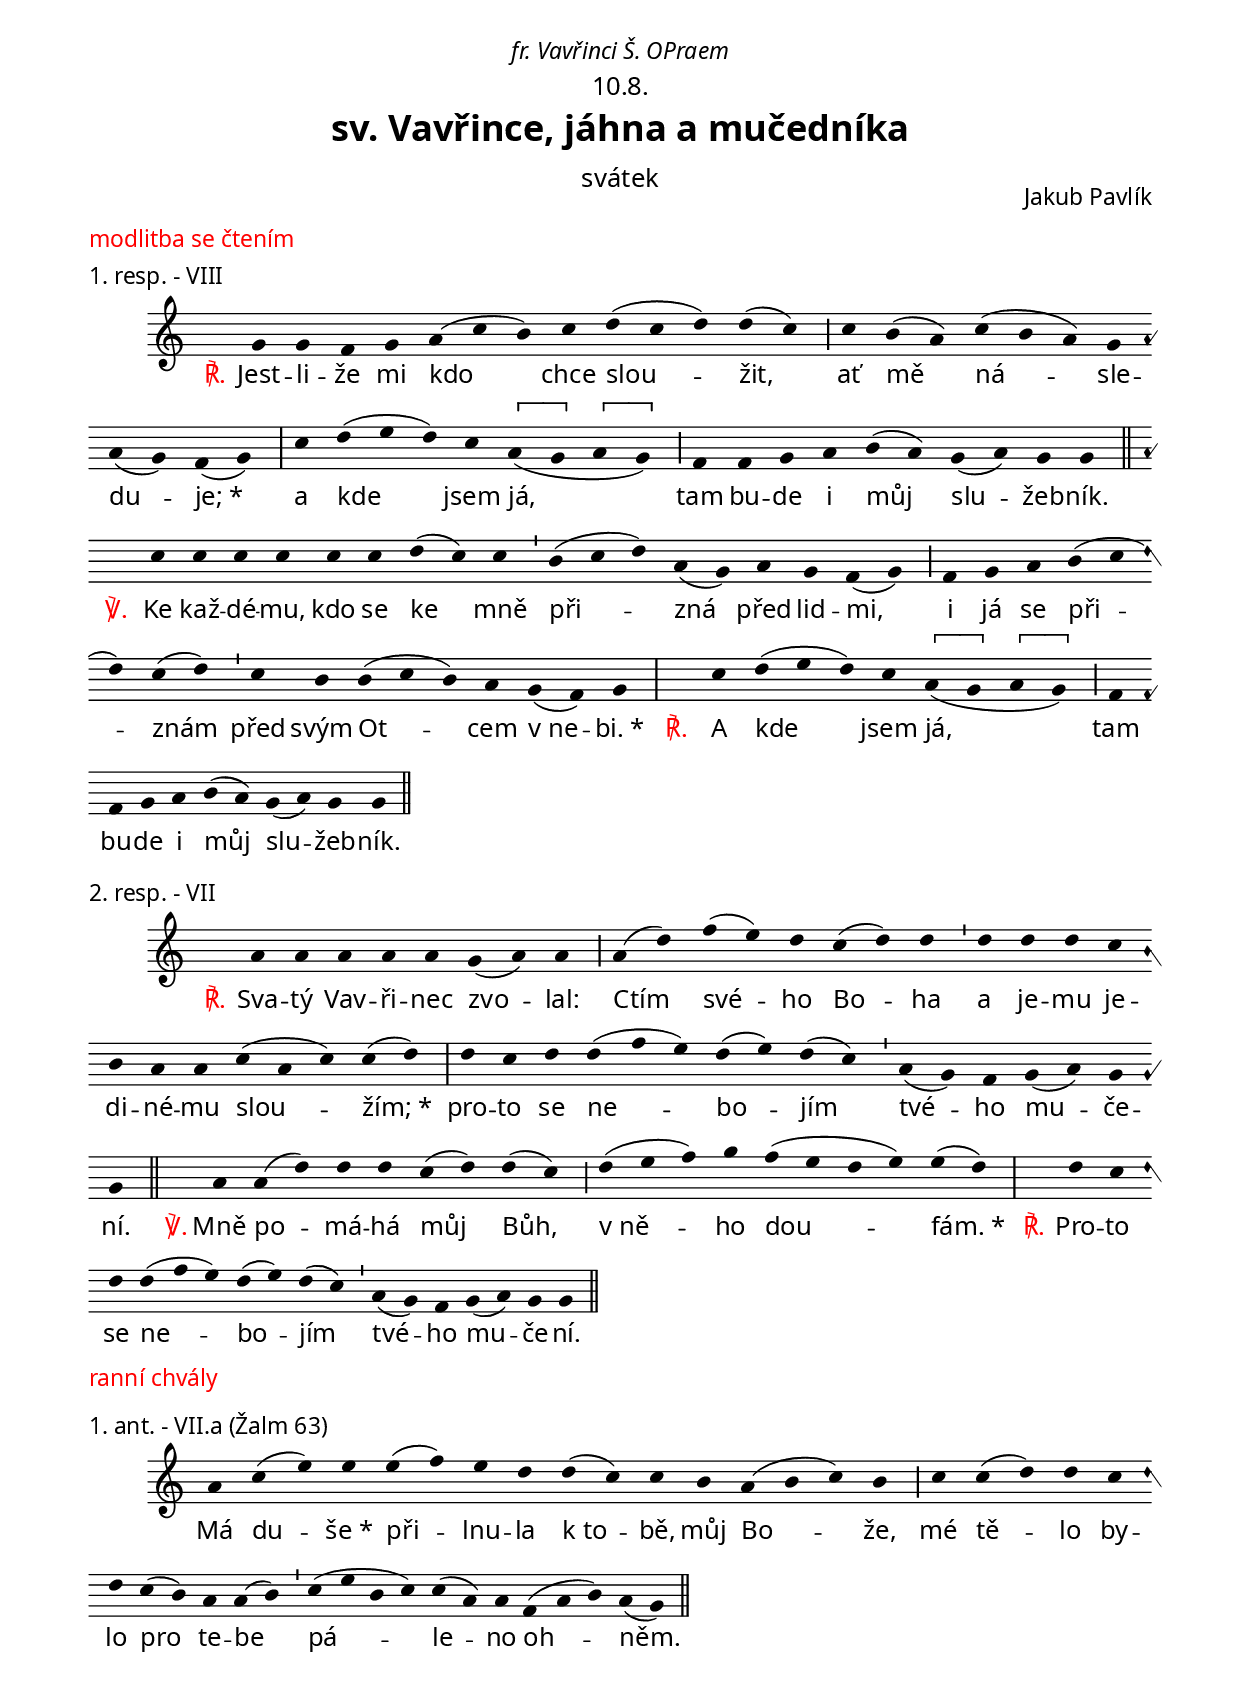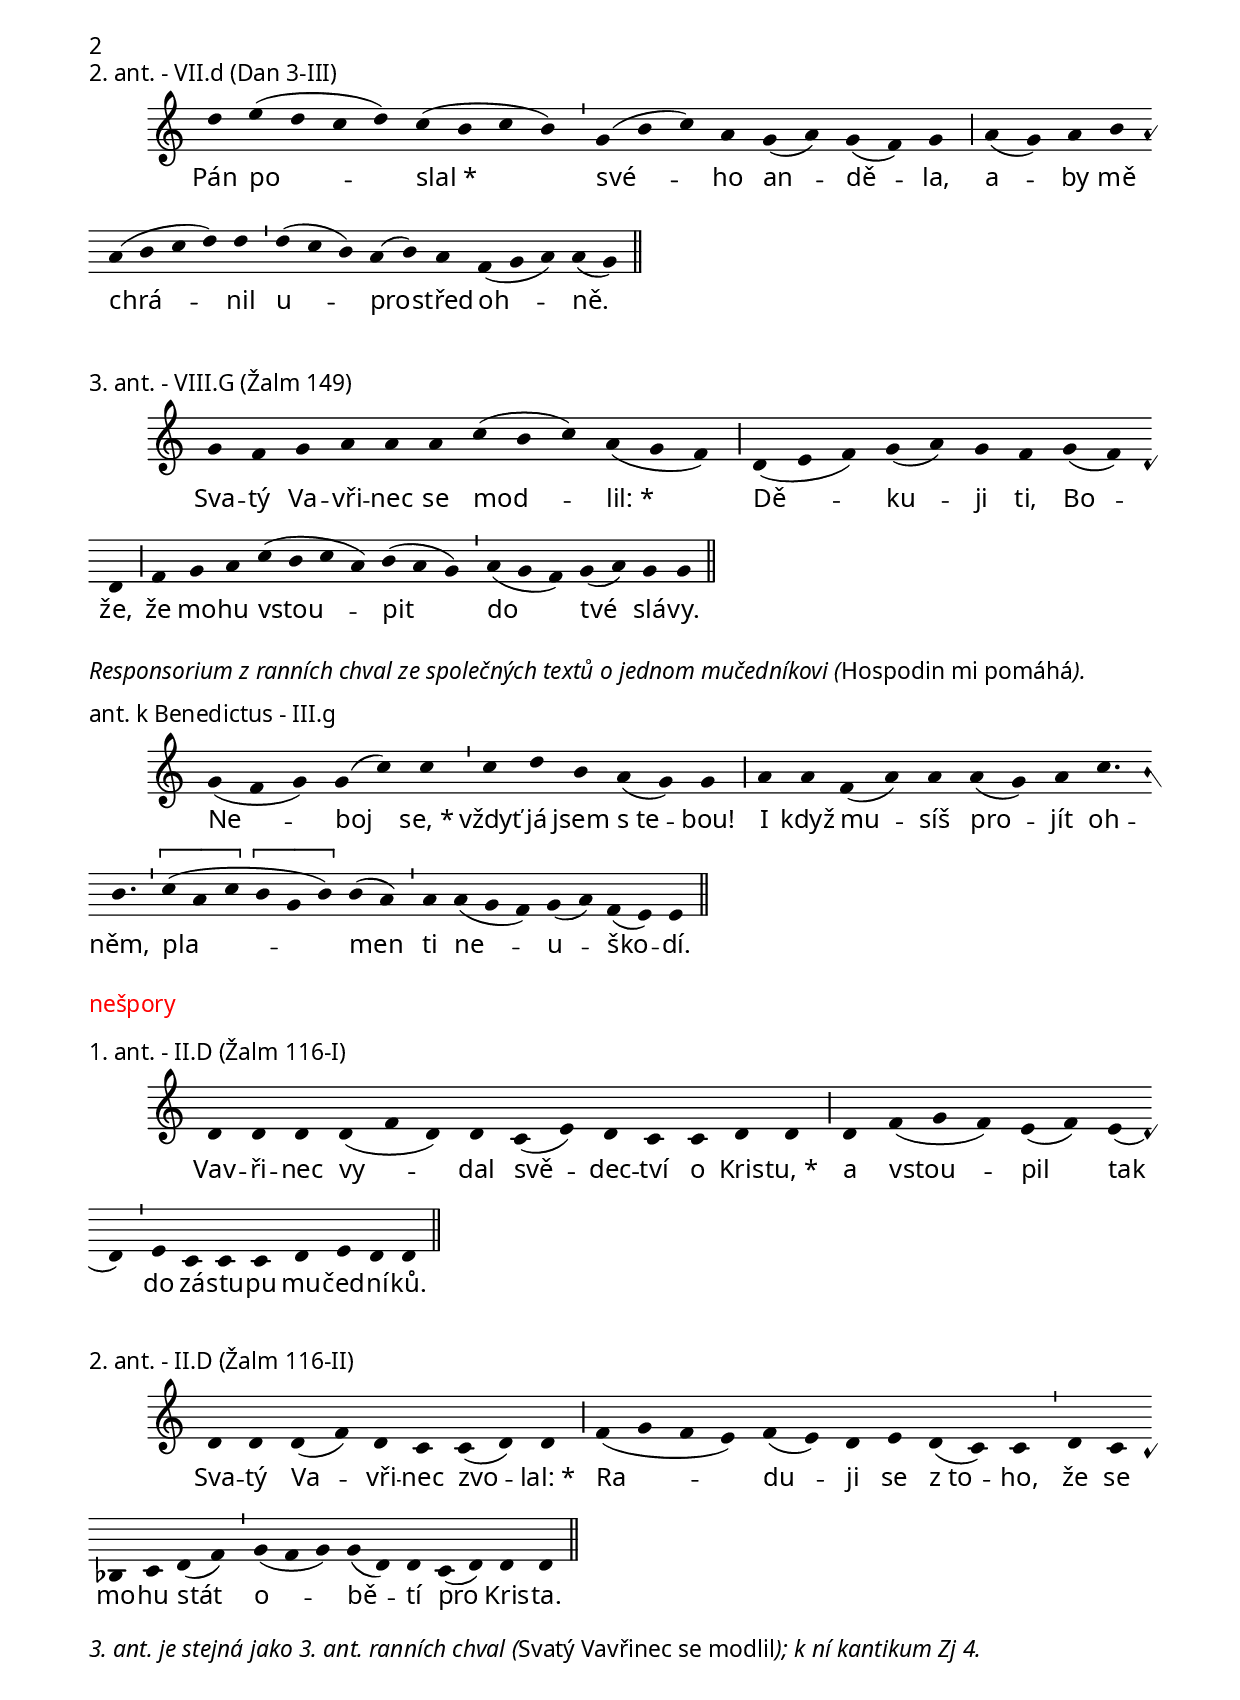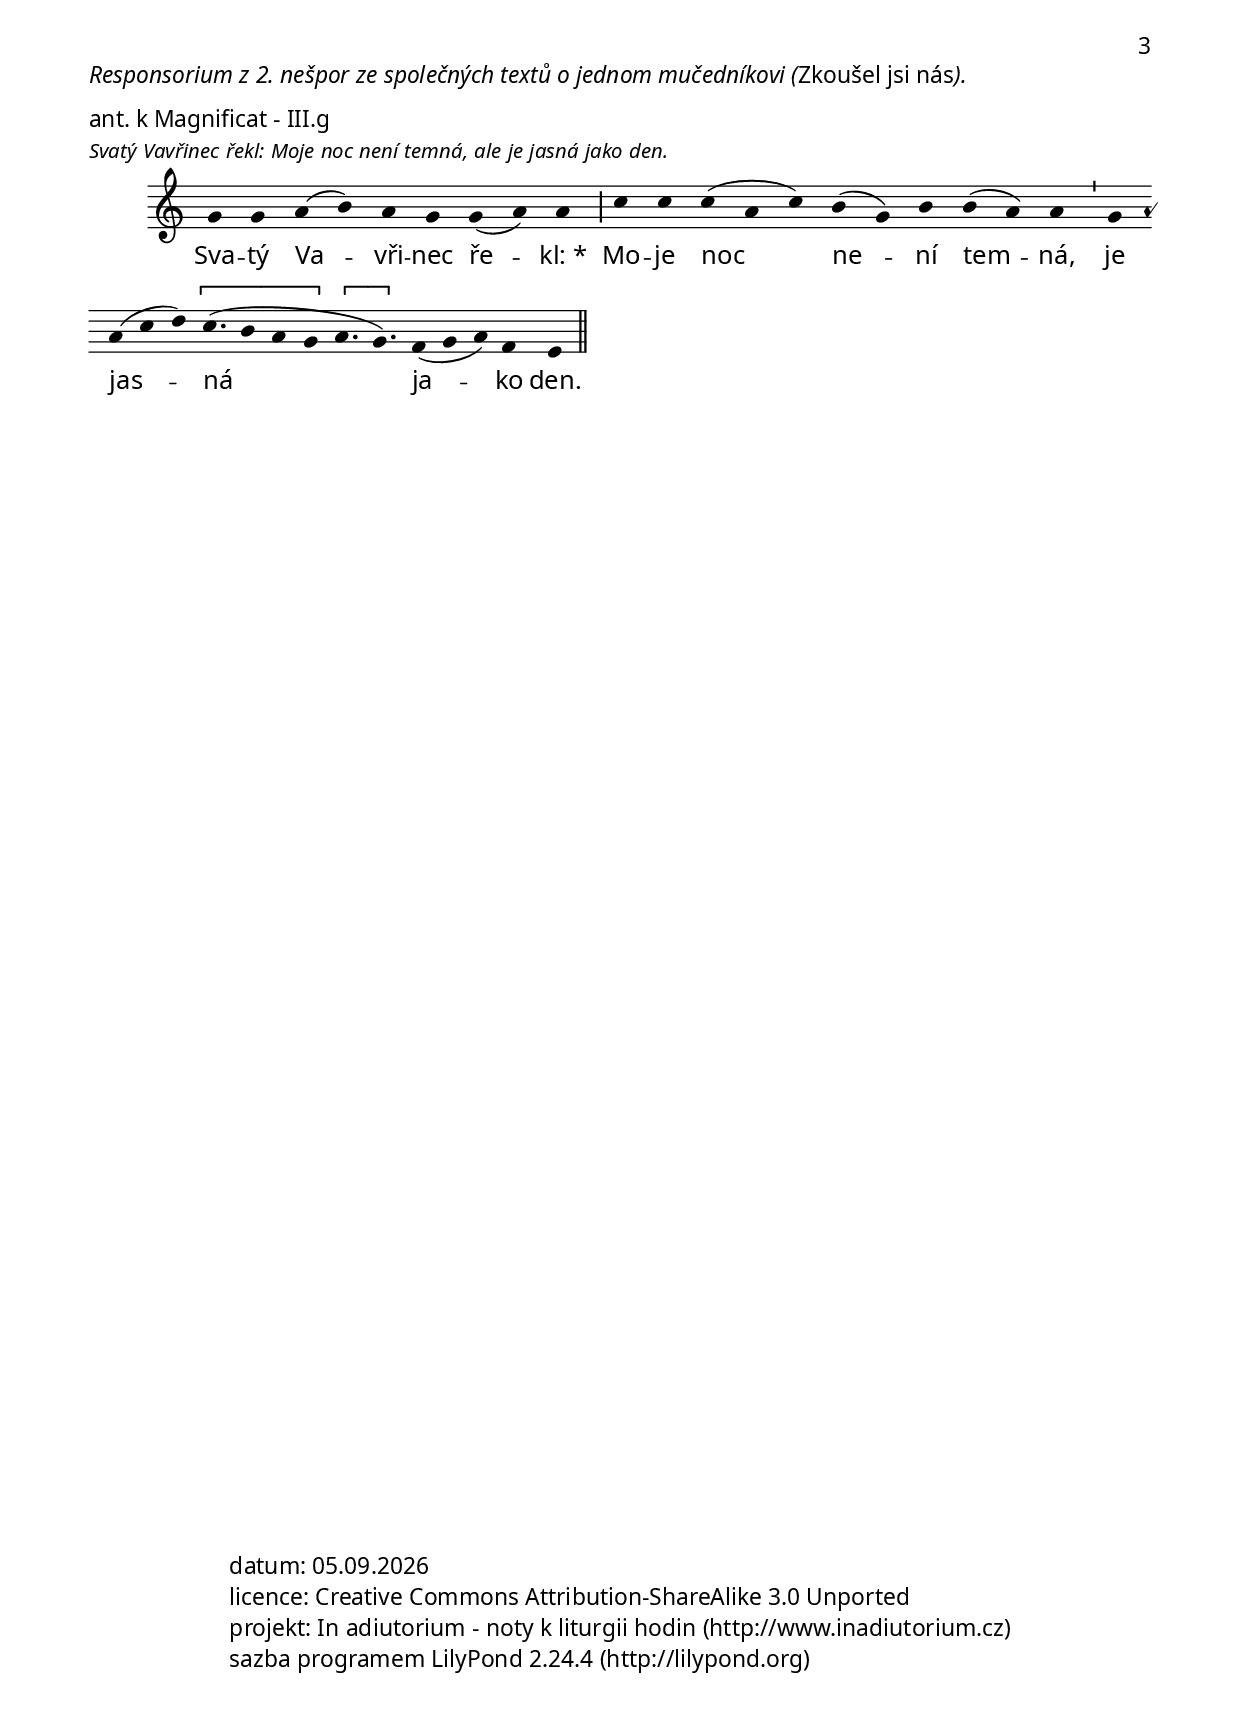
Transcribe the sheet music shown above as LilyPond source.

\version "2.15.40"

\include "../spolecne.ly"
\include "../dilyresponsorii.ly"

\header {
  title = \markup\titleSvatek
            "sv. Vavřince, jáhna a mučedníka"
            svátek
            10.8.
  composer = "Jakub Pavlík"
  dedication = \markup\italic "fr. Vavřinci Š. OPraem"
}

\markup {\nadpisHodinka {"modlitba se čtením"}}

\score {
  \relative c'' {
    \choralniRezim

    % R
    \neviditelna a
    g4 g f g a( c b) c d( c d) d( c) \barMaior
    c b( a) c( b a) g a( g) f( g) \barMax

    c d( e d) c \[ a( g \] \[ a g) \] \barMaior
    f f g a b( a) g( a) g g \barFinalis
    % V
    \neviditelna a
    c c c c c c d( c) c \barMin b( c d) a( g) a g f( g) \barMaior
    f g a b( c d) c( d) \barMin c b b( c b) a g( f) g \barMax

    % R
    \neviditelna a
    c d( e d) c \[ a( g \] \[ a g) \] \barMaior
    f f g a b( a) g( a) g g \barFinalis
  }
  \addlyrics {
    \Response Jest -- li -- že mi kdo chce slou -- žit,
    ať mě ná -- sle -- du -- je;_*

    a kde jsem já,
    tam bu -- de i můj slu -- žeb -- ník.
    \Verse Ke kaž -- dé -- mu, kdo se ke mně při -- zná před lid -- mi,
    i já se při -- znám před svým Ot -- cem v_ne -- bi._*

    \Response A kde jsem já, tam bu -- de i můj slu -- žeb -- ník.
  }
  \header {
    quid = "1. resp."
    modus = "VIII"
    id = "cte-r1"
    piece = \markup {\sestavTitulekResp}
  }
}

\score {
  \relative c'' {
    \choralniRezim

    % R
    \neviditelna a
    a4 a a a a g( a) a \barMaior
    a( d) f( e) d c( d) d \barMin
    d d d c b a a c( a c) c( d) \barMax

    d c d d( f e) d( e) d( c) \barMin a( g) f g( a) g g \barFinalis

    % V
    \neviditelna a
    a4 a( d) d d c( d) d( c) \barMaior d( e f) g f( e d e) e( d) \barMax

    % R
    \neviditelna a
    d c d d( f e) d( e) d( c) \barMin a( g) f g( a) g g \barFinalis
  }
  \addlyrics {
    \Response Sva -- tý Vav -- ři -- nec zvo -- lal:
    Ctím své -- ho Bo -- ha
    a je -- mu je -- di -- né -- mu slou -- žím;_*
    pro -- to se ne -- bo -- jím tvé -- ho mu -- če -- ní.
    \Verse Mně po -- má -- há můj Bůh, v_ně -- ho dou -- fám._*
    \Response Pro -- to se ne -- bo -- jím tvé -- ho mu -- če -- ní.
  }
  \header {
    quid = "2. resp."
    modus = "VII"
    id = "cte-r2"
    piece = \markup {\sestavTitulekResp}
  }
}

\markup {\nadpisHodinka {"ranní chvály"}}

\score {
  \relative c'' {
    \choralniRezim
    a4 c( e) e e( f) e d d( c) c b a( b c) b \barMaior
    c c( d) d c d c( b) a a( b) \barMin c( e b c) c( a) a f( a b) a( g) \barFinalis
  }
  \addlyrics {
    Má du -- še_* při -- lnu -- la k_to -- bě, můj Bo -- že,
    mé tě -- lo by -- lo pro te -- be pá -- le -- no oh -- něm.
  }
  \header {
    quid = "1. ant."
    modus = "VII"
    differentia = "a"
    psalmus = "Žalm 63"
    placet = "_pro tebe_ zkusit předělat zcela sylabicky - retardace se tu jeví neústrojná (nebo ne? docela jistý si nejsem)"
    id = "rch-a1"
    piece = \markup {\sestavTitulek}
  }
}

\pageBreak

\score {
  \relative c'' {
    \choralniRezim
    d4 e( d c d) c( b c b) \barMin g( b c) a g( a) g( f) g \barMaior
    a( g) a b a( b c d) d \barMin
    d( c b) a( b) a f( g a) a( g) \barFinalis
  }
  \addlyrics {
    Pán po -- slal_* své -- ho an -- dě -- la,
    a -- by mě chrá -- nil
    u -- pro -- střed oh -- ně.
  }
  \header {
    quid = "2. ant."
    modus = "VII"
    differentia = "d"
    psalmus = "Dan 3-III"
    id = "rch-a2"
    piece = \markup {\sestavTitulek}
  }
}

\score {
  \relative c'' {
    \choralniRezim
    g4 f g a a a c( b c) a( g f) \barMaior
    d( e f) g( a) g f g( f) d \barMaior
    f g a c( b c a) b( a g) \barMin a( g f) g( a) g g \barFinalis
  }
  \addlyrics {
    Sva -- tý Va -- vři -- nec se mod -- lil:_*
    Dě -- ku -- ji ti, Bo -- že,
    že mo -- hu vstou -- pit do tvé slá -- vy.
  }
  \header {
    quid = "3. ant."
    modus = "VIII"
    differentia = "G"
    psalmus = "Žalm 149"
    id = "rch-a3"
    piece = \markup {\sestavTitulek}
  }
}

\markup\italic{Responsorium z ranních chval ze společných textů
o jednom mučedníkovi \concat{(\upright{"Hospodin mi pomáhá"}).}}

\score {
  \relative c'' {
    \choralniRezim
    g4( f g) g( c) c \barMin c d b a( g) g \barMaior
    a a f( a) a a( g) a c4. b \barMin
    \[ c4( a c \] \[ b g b) \] b( a) \barMin a a( g f) g( a) f( e) e \barFinalis
  }
  \addlyrics {
    Ne -- boj se,_* vždyť já jsem s_te -- bou!
    I když mu -- síš pro -- jít oh -- něm,
    pla -- men ti ne -- u -- ško -- dí.
  }
  \header {
    quid = "ant. k Benedictus"
    modus = "III"
    differentia = "g"
    psalmus = ""
    id = "rch-aben"
    piece = \markup {\sestavTitulekBezZalmu}
  }
}

\markup {\nadpisHodinka {"nešpory"}}

\score {
  \relative c' {
    \choralniRezim
    d4 d d d( f d) d c( e) d c c d d \barMaior
    d f( g f) e( f) e( d) \barMin e c c c d e d d \barFinalis
  }
  \addlyrics {
    Vav -- ři -- nec vy -- dal svě -- dec -- tví o Kris -- tu,_*
    a vstou -- pil tak do zá -- stu -- pu mu -- čed -- ní -- ků.
  }
  \header {
    quid = "1. ant."
    modus = "II"
    differentia = "D"
    psalmus = "Žalm 116-I"
    id = "ne-a1"
    piece = \markup {\sestavTitulek}
  }
}

\score {
  \relative c' {
    \choralniRezim
    d4 d d( f) d c c( d) d \barMaior
    f( g f e) f( e) d e d( c) c \barMin
    d c bes c d( f) \barMin g( f g) g( d) d c( d) d d \barFinalis
  }
  \addlyrics {
    Sva -- tý Va -- vři -- nec zvo -- lal:_*
    Ra -- du -- ji se z_to -- ho,
    že se mo -- hu stát o -- bě -- tí pro Kris -- ta.
  }
  \header {
    quid = "2. ant."
    modus = "II"
    differentia = "D"
    psalmus = "Žalm 116-II"
    id = "ne-a2"
    piece = \markup {\sestavTitulek}
  }
}

\markup\italic{3. ant. je stejná jako 3. ant. ranních chval \concat{(\upright{"Svatý Vavřinec se modlil"});} k ní kantikum Zj 4.}

\markup\italic{Responsorium z 2. nešpor ze společných textů
o jednom mučedníkovi \concat{(\upright{"Zkoušel jsi nás"}).}}

\score {
  \relative c'' {
    \choralniRezim
    g4 g a( b) a g g( a) a \barMaior
    c4 c c( a c) b( g) b b( a) a \barMin
    g a( c d) \[ c4.( b4 a g \] \[ a4. g) \] f4( g a) f e \barFinalis
  }
  \addlyrics {
    Sva -- tý Va -- vři -- nec ře -- kl:_*
    Mo -- je noc ne -- ní tem -- ná,
    % a -- le % -- to mi tu nesedi
    je jas -- ná ja -- ko den.
  }
  \header {
    textus_approbatus = "Svatý Vavřinec řekl: Moje noc není temná, ale je jasná jako den."
    quid = "ant. k Magnificat"
    modus = "III"
    differentia = "g"
    psalmus = ""
    id = "ne-amag"
    piece = \markup {\sestavTitulekBezZalmu}
  }
}